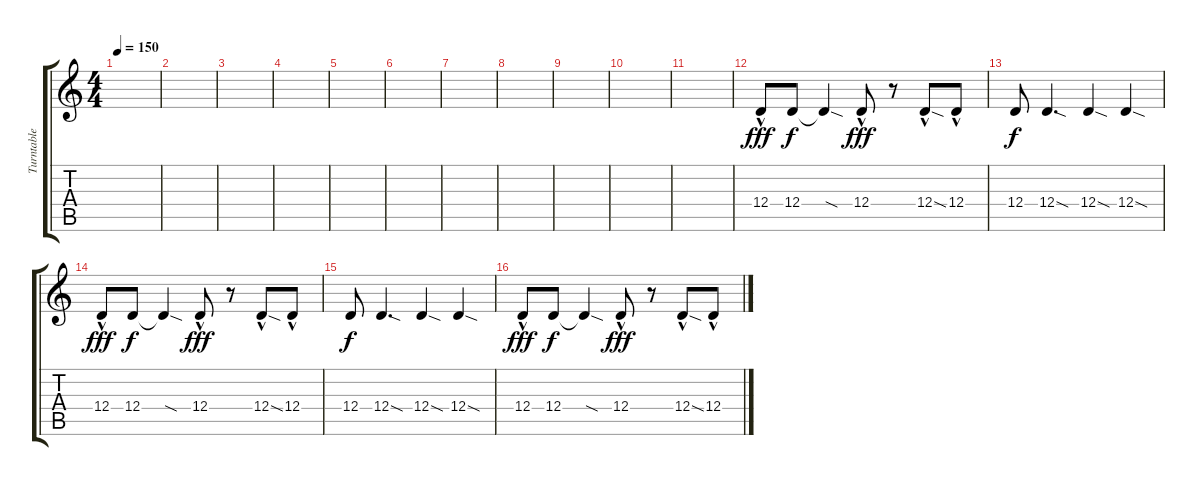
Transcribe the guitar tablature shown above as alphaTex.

\track ("Turntable (Mr. Hahn)" "Turntable ") {instrument reversecymbal}
\staff {score tabs}
\tuning (E4 B3 G3 D3 A2 E2) {hide}
\ts (4 4)
\tempo 150
\clef g2
\ks c
|
|
|
|
|
|
|
|
|
|
|
12.4{hac}.8{dy fff volume 8 instrument reversecymbal} 12.4.8{dy f} 12.4{sod t}.4 12.4{hac}.8{dy fff} r.8 12.4{sod hac}.8 12.4{hac}.8 |
12.4.8{dy f} 12.4{sod}.4{d} 12.4{sod}.4 12.4{sod}.4 |
12.4{hac}.8{dy fff volume 8 instrument reversecymbal} 12.4.8{dy f} 12.4{sod t}.4 12.4{hac}.8{dy fff} r.8 12.4{sod hac}.8 12.4{hac}.8 |
12.4.8{dy f} 12.4{sod}.4{d} 12.4{sod}.4 12.4{sod}.4 |
12.4{hac}.8{dy fff volume 8 instrument reversecymbal} 12.4.8{dy f} 12.4{sod t}.4 12.4{hac}.8{dy fff} r.8 12.4{sod hac}.8 12.4{hac}.8
